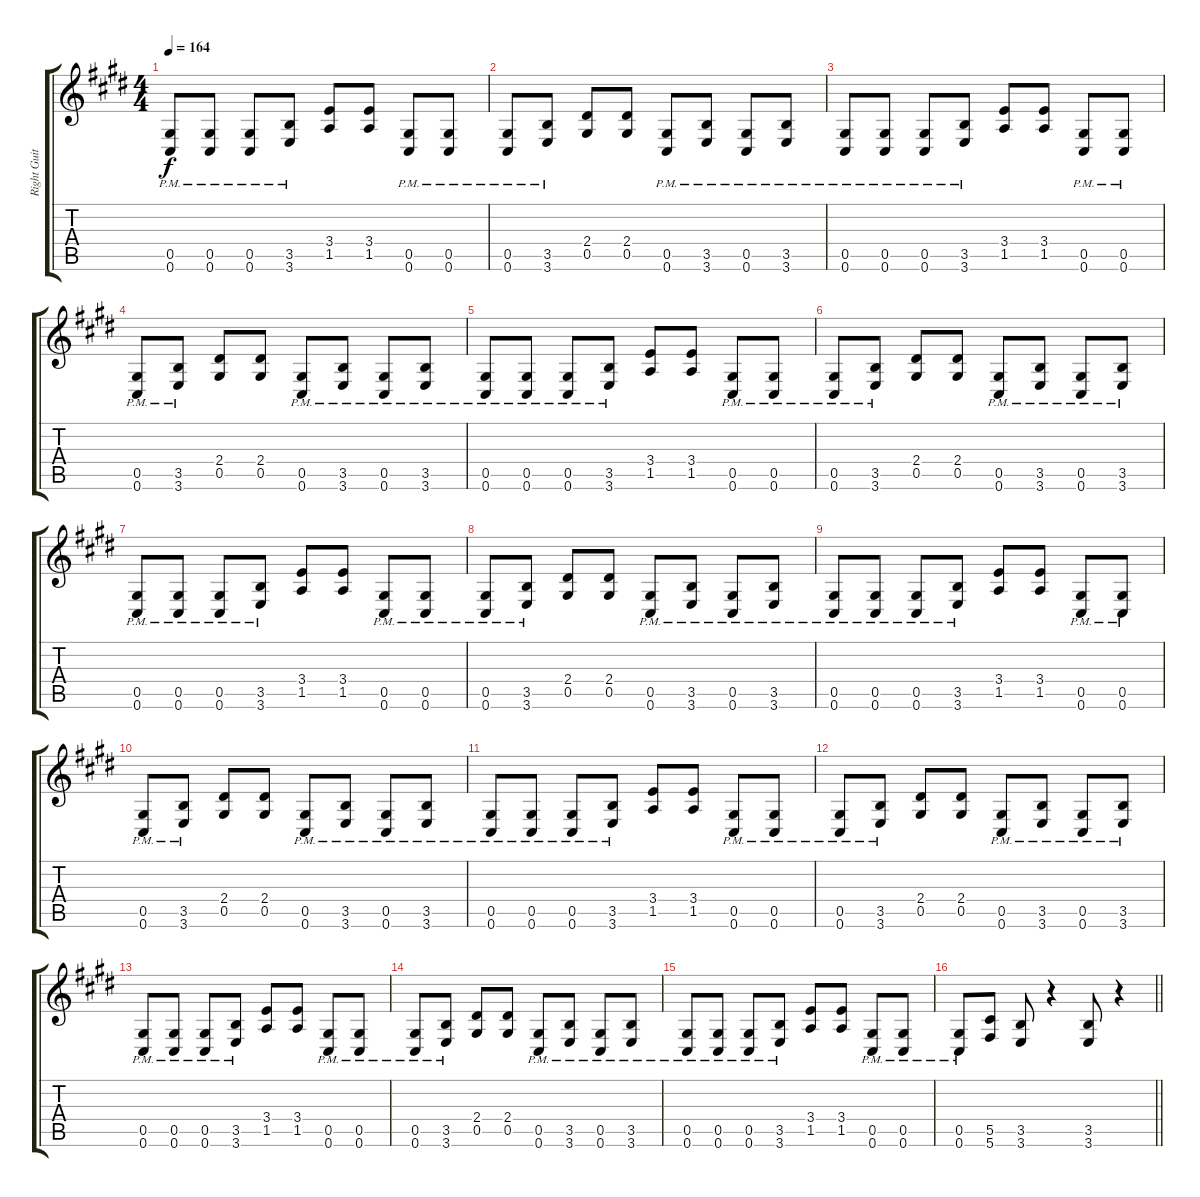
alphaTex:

\track ("Right Guitar" "Right Guit") {instrument distortionguitar}
\staff {score tabs}
\tuning (Eb4 Bb3 Gb3 Db3 Ab2 Db2) {hide}
\ts (4 4)
\tempo 164
\clef g2
\ks e
(0.5{pm} 0.6{pm}).8{dy f} (0.5{pm} 0.6{pm}).8 (0.5{pm} 0.6{pm}).8 (3.5{pm} 3.6{pm}).8 (3.4 1.5).8 (3.4 1.5).8 (0.5{pm} 0.6{pm}).8 (0.5{pm} 0.6{pm}).8 |
(0.5{pm} 0.6{pm}).8 (3.5{pm} 3.6{pm}).8 (2.4 0.5).8 (2.4 0.5).8 (0.5{pm} 0.6{pm}).8 (3.5{pm} 3.6{pm}).8 (0.5{pm} 0.6{pm}).8 (3.5{pm} 3.6{pm}).8 |
(0.5{pm} 0.6{pm}).8 (0.5{pm} 0.6{pm}).8 (0.5{pm} 0.6{pm}).8 (3.5{pm} 3.6{pm}).8 (3.4 1.5).8 (3.4 1.5).8 (0.5{pm} 0.6{pm}).8 (0.5{pm} 0.6{pm}).8 |
(0.5{pm} 0.6{pm}).8 (3.5{pm} 3.6{pm}).8 (2.4 0.5).8 (2.4 0.5).8 (0.5{pm} 0.6{pm}).8 (3.5{pm} 3.6{pm}).8 (0.5{pm} 0.6{pm}).8 (3.5{pm} 3.6{pm}).8 |
(0.5{pm} 0.6{pm}).8 (0.5{pm} 0.6{pm}).8 (0.5{pm} 0.6{pm}).8 (3.5{pm} 3.6{pm}).8 (3.4 1.5).8 (3.4 1.5).8 (0.5{pm} 0.6{pm}).8 (0.5{pm} 0.6{pm}).8 |
(0.5{pm} 0.6{pm}).8 (3.5{pm} 3.6{pm}).8 (2.4 0.5).8 (2.4 0.5).8 (0.5{pm} 0.6{pm}).8 (3.5{pm} 3.6{pm}).8 (0.5{pm} 0.6{pm}).8 (3.5{pm} 3.6{pm}).8 |
(0.5{pm} 0.6{pm}).8 (0.5{pm} 0.6{pm}).8 (0.5{pm} 0.6{pm}).8 (3.5{pm} 3.6{pm}).8 (3.4 1.5).8 (3.4 1.5).8 (0.5{pm} 0.6{pm}).8 (0.5{pm} 0.6{pm}).8 |
(0.5{pm} 0.6{pm}).8 (3.5{pm} 3.6{pm}).8 (2.4 0.5).8 (2.4 0.5).8 (0.5{pm} 0.6{pm}).8 (3.5{pm} 3.6{pm}).8 (0.5{pm} 0.6{pm}).8 (3.5{pm} 3.6{pm}).8 |
(0.5{pm} 0.6{pm}).8 (0.5{pm} 0.6{pm}).8 (0.5{pm} 0.6{pm}).8 (3.5{pm} 3.6{pm}).8 (3.4 1.5).8 (3.4 1.5).8 (0.5{pm} 0.6{pm}).8 (0.5{pm} 0.6{pm}).8 |
(0.5{pm} 0.6{pm}).8 (3.5{pm} 3.6{pm}).8 (2.4 0.5).8 (2.4 0.5).8 (0.5{pm} 0.6{pm}).8 (3.5{pm} 3.6{pm}).8 (0.5{pm} 0.6{pm}).8 (3.5{pm} 3.6{pm}).8 |
(0.5{pm} 0.6{pm}).8 (0.5{pm} 0.6{pm}).8 (0.5{pm} 0.6{pm}).8 (3.5{pm} 3.6{pm}).8 (3.4 1.5).8 (3.4 1.5).8 (0.5{pm} 0.6{pm}).8 (0.5{pm} 0.6{pm}).8 |
(0.5{pm} 0.6{pm}).8 (3.5{pm} 3.6{pm}).8 (2.4 0.5).8 (2.4 0.5).8 (0.5{pm} 0.6{pm}).8 (3.5{pm} 3.6{pm}).8 (0.5{pm} 0.6{pm}).8 (3.5{pm} 3.6{pm}).8 |
(0.5{pm} 0.6{pm}).8 (0.5{pm} 0.6{pm}).8 (0.5{pm} 0.6{pm}).8 (3.5{pm} 3.6{pm}).8 (3.4 1.5).8 (3.4 1.5).8 (0.5{pm} 0.6{pm}).8 (0.5{pm} 0.6{pm}).8 |
(0.5{pm} 0.6{pm}).8 (3.5{pm} 3.6{pm}).8 (2.4 0.5).8 (2.4 0.5).8 (0.5{pm} 0.6{pm}).8 (3.5{pm} 3.6{pm}).8 (0.5{pm} 0.6{pm}).8 (3.5{pm} 3.6{pm}).8 |
(0.5{pm} 0.6{pm}).8 (0.5{pm} 0.6{pm}).8 (0.5{pm} 0.6{pm}).8 (3.5{pm} 3.6{pm}).8 (3.4 1.5).8 (3.4 1.5).8 (0.5{pm} 0.6{pm}).8 (0.5{pm} 0.6{pm}).8 |
\barLineRight lightlight
(0.5{pm} 0.6{pm}).8 (5.5 5.6).8 (3.5 3.6).8 r.4 (3.5 3.6).8 r.4
